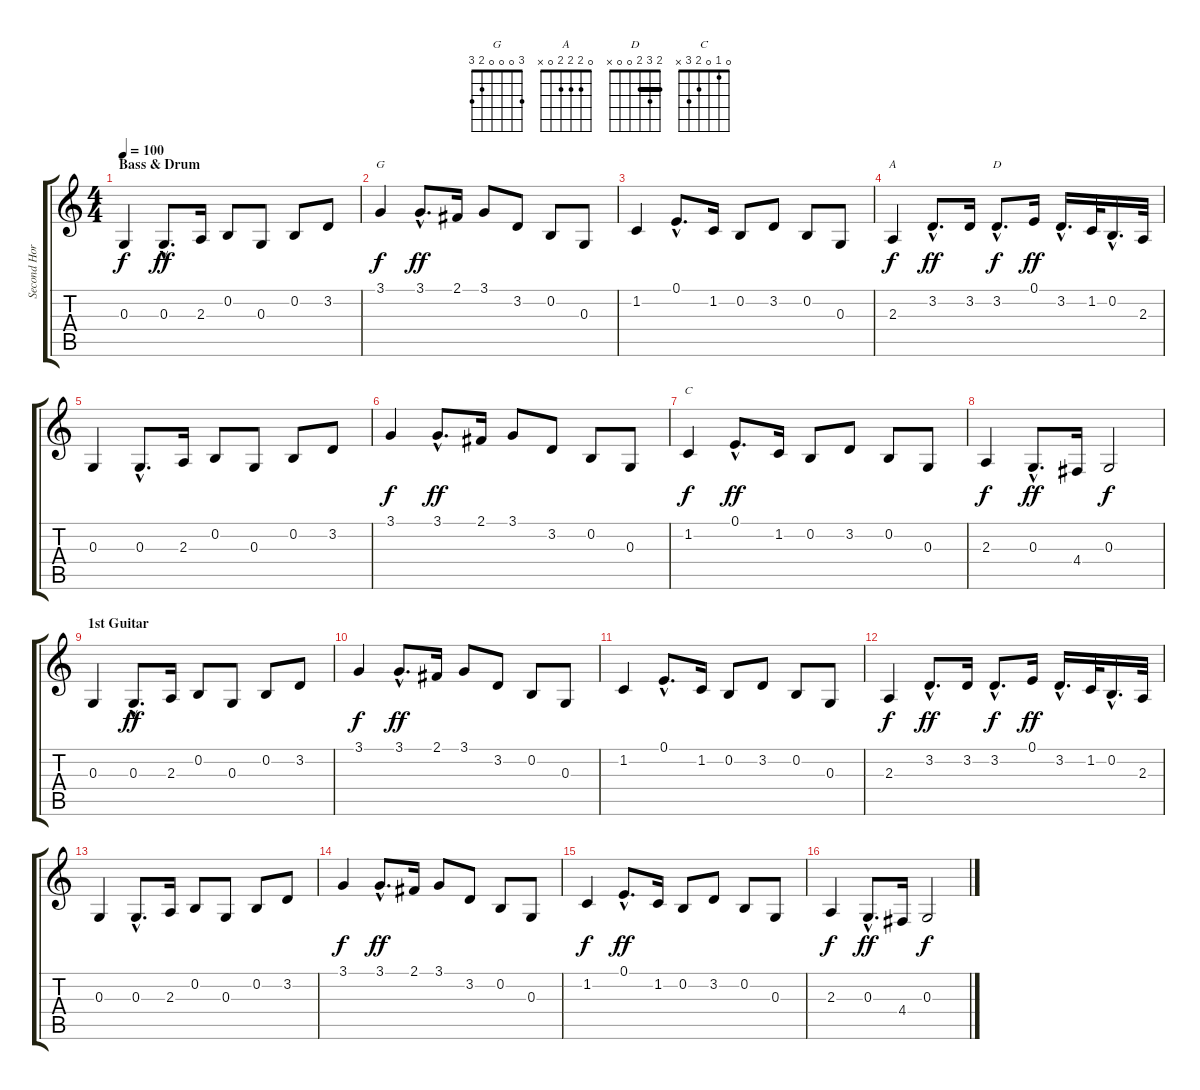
\track ("Second Horn" "Second Hor") {instrument tenorsax}
\staff {score tabs}
\tuning (E4 B3 G3 D3 A2 E2) {hide}
\chord ("G" 3 0 0 0 2 3)
\chord ("A" 0 2 2 2 0 x)
\chord ("D" 2 3 2 0 0 x) {barre 2}
\chord ("C" 0 1 0 2 3 x)
\ts (4 4)
\section ("" "Bass & Drum")
\tempo 100
\clef g2
\ks c
0.3.4{dy f} 0.3{hac}.8{d dy ff} 2.3.16 0.2.8 0.3.8 0.2.8 3.2.8 |
3.1.4{ch "G" dy f} 3.1{hac}.8{d dy ff} 2.1.16 3.1.8 3.2.8 0.2.8 0.3.8 |
1.2.4 0.1{hac}.8{d} 1.2.16 0.2.8 3.2.8 0.2.8 0.3.8 |
2.3.4{ch "A" dy f} 3.2{hac}.8{d dy ff} 3.2.16 3.2{hac}.8{d ch "D" dy f} 0.1.16{dy ff} 3.2{hac}.16{d} 1.2.32 0.2{hac}.16{d} 2.3.32 |
0.3.4 0.3{hac}.8{d} 2.3.16 0.2.8 0.3.8 0.2.8 3.2.8 |
3.1.4{dy f} 3.1{hac}.8{d dy ff} 2.1.16 3.1.8 3.2.8 0.2.8 0.3.8 |
1.2.4{ch "C" dy f} 0.1{hac}.8{d dy ff} 1.2.16 0.2.8 3.2.8 0.2.8 0.3.8 |
2.3.4{dy f} 0.3{hac}.8{d dy ff} 4.4.16 0.3.2{dy f} |
\section ("" "1st Guitar")
0.3.4 0.3{hac}.8{d dy ff} 2.3.16 0.2.8 0.3.8 0.2.8 3.2.8 |
3.1.4{dy f} 3.1{hac}.8{d dy ff} 2.1.16 3.1.8 3.2.8 0.2.8 0.3.8 |
1.2.4 0.1{hac}.8{d} 1.2.16 0.2.8 3.2.8 0.2.8 0.3.8 |
2.3.4{dy f} 3.2{hac}.8{d dy ff} 3.2.16 3.2{hac}.8{d dy f} 0.1.16{dy ff} 3.2{hac}.16{d} 1.2.32 0.2{hac}.16{d} 2.3.32 |
0.3.4 0.3{hac}.8{d} 2.3.16 0.2.8 0.3.8 0.2.8 3.2.8 |
3.1.4{dy f} 3.1{hac}.8{d dy ff} 2.1.16 3.1.8 3.2.8 0.2.8 0.3.8 |
1.2.4{dy f} 0.1{hac}.8{d dy ff} 1.2.16 0.2.8 3.2.8 0.2.8 0.3.8 |
2.3.4{dy f} 0.3{hac}.8{d dy ff} 4.4.16 0.3.2{dy f}
